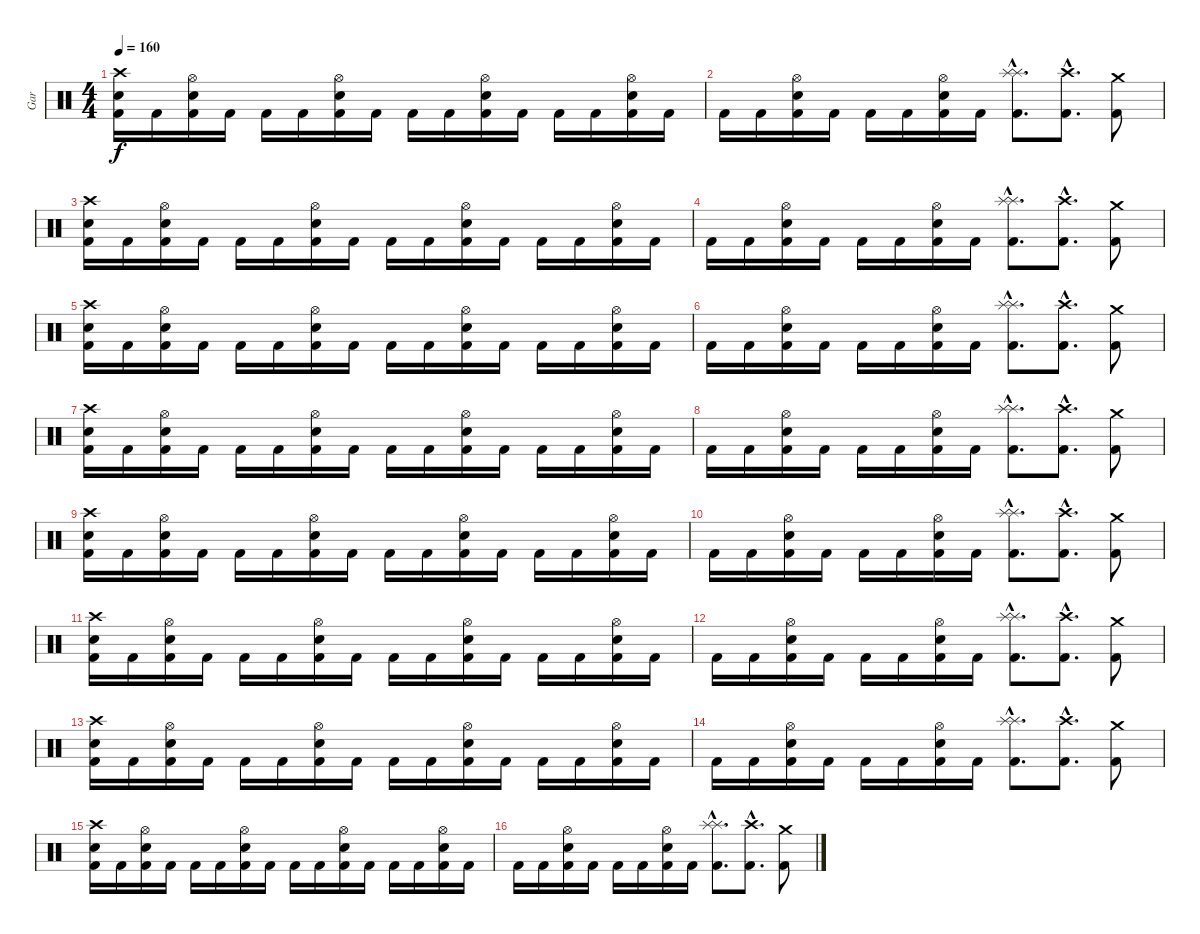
\track ("Gar" "Gar") {instrument percussion}
\staff {score}
\articulation defaults
\ts (4 4)
\tempo 160
\clef neutral
\ks c
("Crash high (hit)" "Snare (hit) 2" "Kick (hit) 2").16{dy f} "Kick (hit) 2".16 ("Hi-Hat (open)" "Snare (hit) 2" "Kick (hit) 2").16 "Kick (hit) 2".16 "Kick (hit) 2".16 "Kick (hit) 2".16 ("Hi-Hat (open)" "Snare (hit) 2" "Kick (hit) 2").16 "Kick (hit) 2".16 "Kick (hit) 2".16 "Kick (hit) 2".16 ("Hi-Hat (open)" "Snare (hit) 2" "Kick (hit) 2").16 "Kick (hit) 2".16 "Kick (hit) 2".16 "Kick (hit) 2".16 ("Hi-Hat (open)" "Snare (hit) 2" "Kick (hit) 2").16 "Kick (hit) 2".16 |
"Kick (hit) 2".16 "Kick (hit) 2".16 ("Hi-Hat (open)" "Snare (hit) 2" "Kick (hit) 2").16 "Kick (hit) 2".16 "Kick (hit) 2".16 "Kick (hit) 2".16 ("Hi-Hat (open)" "Snare (hit) 2" "Kick (hit) 2").16 "Kick (hit) 2".16 ("Splash (hit)"{hac} "Splash (hit)"{hac} "Kick (hit) 2"{hac}).8{d} ("Crash high (hit)"{hac} "Kick (hit) 2"{hac}).8{d} ("Crash medium (hit)" "Kick (hit) 2").8 |
("Crash high (hit)" "Snare (hit) 2" "Kick (hit) 2").16 "Kick (hit) 2".16 ("Hi-Hat (open)" "Snare (hit) 2" "Kick (hit) 2").16 "Kick (hit) 2".16 "Kick (hit) 2".16 "Kick (hit) 2".16 ("Hi-Hat (open)" "Snare (hit) 2" "Kick (hit) 2").16 "Kick (hit) 2".16 "Kick (hit) 2".16 "Kick (hit) 2".16 ("Hi-Hat (open)" "Snare (hit) 2" "Kick (hit) 2").16 "Kick (hit) 2".16 "Kick (hit) 2".16 "Kick (hit) 2".16 ("Hi-Hat (open)" "Snare (hit) 2" "Kick (hit) 2").16 "Kick (hit) 2".16 |
"Kick (hit) 2".16 "Kick (hit) 2".16 ("Hi-Hat (open)" "Snare (hit) 2" "Kick (hit) 2").16 "Kick (hit) 2".16 "Kick (hit) 2".16 "Kick (hit) 2".16 ("Hi-Hat (open)" "Snare (hit) 2" "Kick (hit) 2").16 "Kick (hit) 2".16 ("Splash (hit)"{hac} "Splash (hit)"{hac} "Kick (hit) 2"{hac}).8{d} ("Crash high (hit)"{hac} "Kick (hit) 2"{hac}).8{d} ("Crash medium (hit)" "Kick (hit) 2").8 |
("Crash high (hit)" "Snare (hit) 2" "Kick (hit) 2").16 "Kick (hit) 2".16 ("Hi-Hat (open)" "Snare (hit) 2" "Kick (hit) 2").16 "Kick (hit) 2".16 "Kick (hit) 2".16 "Kick (hit) 2".16 ("Hi-Hat (open)" "Snare (hit) 2" "Kick (hit) 2").16 "Kick (hit) 2".16 "Kick (hit) 2".16 "Kick (hit) 2".16 ("Hi-Hat (open)" "Snare (hit) 2" "Kick (hit) 2").16 "Kick (hit) 2".16 "Kick (hit) 2".16 "Kick (hit) 2".16 ("Hi-Hat (open)" "Snare (hit) 2" "Kick (hit) 2").16 "Kick (hit) 2".16 |
"Kick (hit) 2".16 "Kick (hit) 2".16 ("Hi-Hat (open)" "Snare (hit) 2" "Kick (hit) 2").16 "Kick (hit) 2".16 "Kick (hit) 2".16 "Kick (hit) 2".16 ("Hi-Hat (open)" "Snare (hit) 2" "Kick (hit) 2").16 "Kick (hit) 2".16 ("Splash (hit)"{hac} "Splash (hit)"{hac} "Kick (hit) 2"{hac}).8{d} ("Crash high (hit)"{hac} "Kick (hit) 2"{hac}).8{d} ("Crash medium (hit)" "Kick (hit) 2").8 |
("Crash high (hit)" "Snare (hit) 2" "Kick (hit) 2").16 "Kick (hit) 2".16 ("Hi-Hat (open)" "Snare (hit) 2" "Kick (hit) 2").16 "Kick (hit) 2".16 "Kick (hit) 2".16 "Kick (hit) 2".16 ("Hi-Hat (open)" "Snare (hit) 2" "Kick (hit) 2").16 "Kick (hit) 2".16 "Kick (hit) 2".16 "Kick (hit) 2".16 ("Hi-Hat (open)" "Snare (hit) 2" "Kick (hit) 2").16 "Kick (hit) 2".16 "Kick (hit) 2".16 "Kick (hit) 2".16 ("Hi-Hat (open)" "Snare (hit) 2" "Kick (hit) 2").16 "Kick (hit) 2".16 |
"Kick (hit) 2".16 "Kick (hit) 2".16 ("Hi-Hat (open)" "Snare (hit) 2" "Kick (hit) 2").16 "Kick (hit) 2".16 "Kick (hit) 2".16 "Kick (hit) 2".16 ("Hi-Hat (open)" "Snare (hit) 2" "Kick (hit) 2").16 "Kick (hit) 2".16 ("Splash (hit)"{hac} "Splash (hit)"{hac} "Kick (hit) 2"{hac}).8{d} ("Crash high (hit)"{hac} "Kick (hit) 2"{hac}).8{d} ("Crash medium (hit)" "Kick (hit) 2").8 |
("Crash high (hit)" "Snare (hit) 2" "Kick (hit) 2").16 "Kick (hit) 2".16 ("Hi-Hat (open)" "Snare (hit) 2" "Kick (hit) 2").16 "Kick (hit) 2".16 "Kick (hit) 2".16 "Kick (hit) 2".16 ("Hi-Hat (open)" "Snare (hit) 2" "Kick (hit) 2").16 "Kick (hit) 2".16 "Kick (hit) 2".16 "Kick (hit) 2".16 ("Hi-Hat (open)" "Snare (hit) 2" "Kick (hit) 2").16 "Kick (hit) 2".16 "Kick (hit) 2".16 "Kick (hit) 2".16 ("Hi-Hat (open)" "Snare (hit) 2" "Kick (hit) 2").16 "Kick (hit) 2".16 |
"Kick (hit) 2".16 "Kick (hit) 2".16 ("Hi-Hat (open)" "Snare (hit) 2" "Kick (hit) 2").16 "Kick (hit) 2".16 "Kick (hit) 2".16 "Kick (hit) 2".16 ("Hi-Hat (open)" "Snare (hit) 2" "Kick (hit) 2").16 "Kick (hit) 2".16 ("Splash (hit)"{hac} "Splash (hit)"{hac} "Kick (hit) 2"{hac}).8{d} ("Crash high (hit)"{hac} "Kick (hit) 2"{hac}).8{d} ("Crash medium (hit)" "Kick (hit) 2").8 |
("Crash high (hit)" "Snare (hit) 2" "Kick (hit) 2").16 "Kick (hit) 2".16 ("Hi-Hat (open)" "Snare (hit) 2" "Kick (hit) 2").16 "Kick (hit) 2".16 "Kick (hit) 2".16 "Kick (hit) 2".16 ("Hi-Hat (open)" "Snare (hit) 2" "Kick (hit) 2").16 "Kick (hit) 2".16 "Kick (hit) 2".16 "Kick (hit) 2".16 ("Hi-Hat (open)" "Snare (hit) 2" "Kick (hit) 2").16 "Kick (hit) 2".16 "Kick (hit) 2".16 "Kick (hit) 2".16 ("Hi-Hat (open)" "Snare (hit) 2" "Kick (hit) 2").16 "Kick (hit) 2".16 |
"Kick (hit) 2".16 "Kick (hit) 2".16 ("Hi-Hat (open)" "Snare (hit) 2" "Kick (hit) 2").16 "Kick (hit) 2".16 "Kick (hit) 2".16 "Kick (hit) 2".16 ("Hi-Hat (open)" "Snare (hit) 2" "Kick (hit) 2").16 "Kick (hit) 2".16 ("Splash (hit)"{hac} "Splash (hit)"{hac} "Kick (hit) 2"{hac}).8{d} ("Crash high (hit)"{hac} "Kick (hit) 2"{hac}).8{d} ("Crash medium (hit)" "Kick (hit) 2").8 |
("Crash high (hit)" "Snare (hit) 2" "Kick (hit) 2").16 "Kick (hit) 2".16 ("Hi-Hat (open)" "Snare (hit) 2" "Kick (hit) 2").16 "Kick (hit) 2".16 "Kick (hit) 2".16 "Kick (hit) 2".16 ("Hi-Hat (open)" "Snare (hit) 2" "Kick (hit) 2").16 "Kick (hit) 2".16 "Kick (hit) 2".16 "Kick (hit) 2".16 ("Hi-Hat (open)" "Snare (hit) 2" "Kick (hit) 2").16 "Kick (hit) 2".16 "Kick (hit) 2".16 "Kick (hit) 2".16 ("Hi-Hat (open)" "Snare (hit) 2" "Kick (hit) 2").16 "Kick (hit) 2".16 |
"Kick (hit) 2".16 "Kick (hit) 2".16 ("Hi-Hat (open)" "Snare (hit) 2" "Kick (hit) 2").16 "Kick (hit) 2".16 "Kick (hit) 2".16 "Kick (hit) 2".16 ("Hi-Hat (open)" "Snare (hit) 2" "Kick (hit) 2").16 "Kick (hit) 2".16 ("Splash (hit)"{hac} "Splash (hit)"{hac} "Kick (hit) 2"{hac}).8{d} ("Crash high (hit)"{hac} "Kick (hit) 2"{hac}).8{d} ("Crash medium (hit)" "Kick (hit) 2").8 |
("Crash high (hit)" "Snare (hit) 2" "Kick (hit) 2").16 "Kick (hit) 2".16 ("Hi-Hat (open)" "Snare (hit) 2" "Kick (hit) 2").16 "Kick (hit) 2".16 "Kick (hit) 2".16 "Kick (hit) 2".16 ("Hi-Hat (open)" "Snare (hit) 2" "Kick (hit) 2").16 "Kick (hit) 2".16 "Kick (hit) 2".16 "Kick (hit) 2".16 ("Hi-Hat (open)" "Snare (hit) 2" "Kick (hit) 2").16 "Kick (hit) 2".16 "Kick (hit) 2".16 "Kick (hit) 2".16 ("Hi-Hat (open)" "Snare (hit) 2" "Kick (hit) 2").16 "Kick (hit) 2".16 |
"Kick (hit) 2".16 "Kick (hit) 2".16 ("Hi-Hat (open)" "Snare (hit) 2" "Kick (hit) 2").16 "Kick (hit) 2".16 "Kick (hit) 2".16 "Kick (hit) 2".16 ("Hi-Hat (open)" "Snare (hit) 2" "Kick (hit) 2").16 "Kick (hit) 2".16 ("Splash (hit)"{hac} "Splash (hit)"{hac} "Kick (hit) 2"{hac}).8{d} ("Crash high (hit)"{hac} "Kick (hit) 2"{hac}).8{d} ("Crash medium (hit)" "Kick (hit) 2").8
